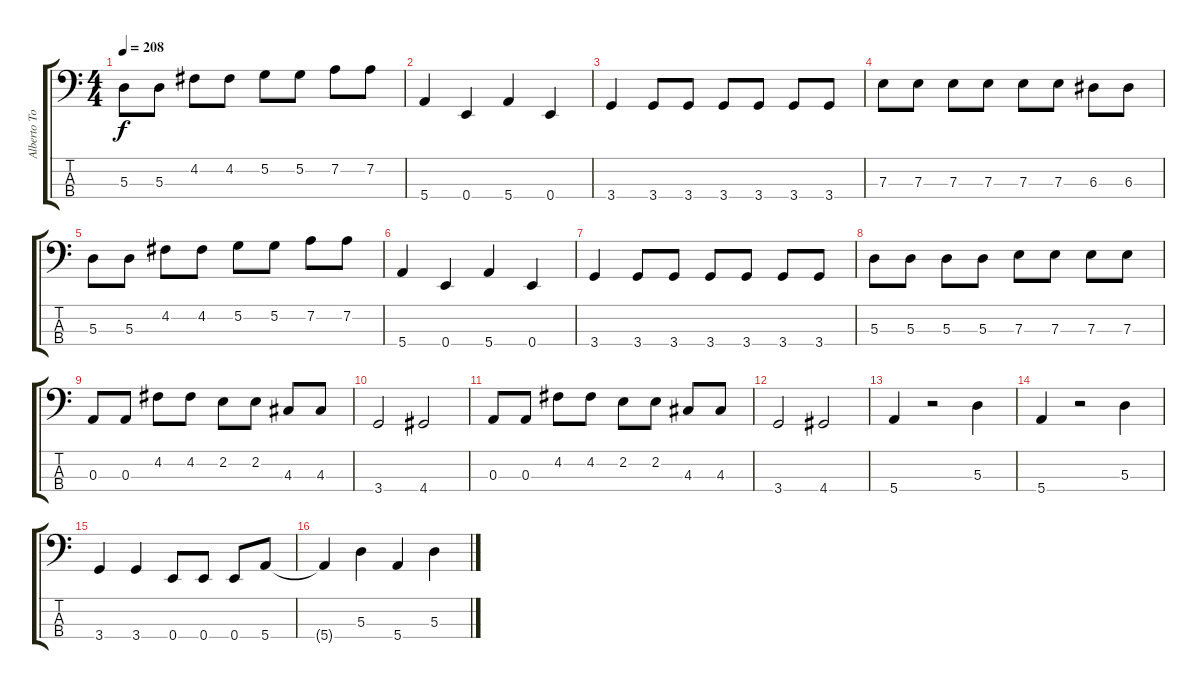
\track ("Alberto Torrado - Bajo" "Alberto To") {instrument electricbasspick}
\staff {score tabs}
\tuning (G2 D2 A1 E1) {hide}
\ts (4 4)
\tempo 208
\clef f4
\ks c
5.3.8{dy f} 5.3.8 4.2.8 4.2.8 5.2.8 5.2.8 7.2.8 7.2.8 |
5.4.4 0.4.4 5.4.4 0.4.4 |
3.4.4 3.4.8 3.4.8 3.4.8 3.4.8 3.4.8 3.4.8 |
7.3.8 7.3.8 7.3.8 7.3.8 7.3.8 7.3.8 6.3.8 6.3.8 |
5.3.8 5.3.8 4.2.8 4.2.8 5.2.8 5.2.8 7.2.8 7.2.8 |
5.4.4 0.4.4 5.4.4 0.4.4 |
3.4.4 3.4.8 3.4.8 3.4.8 3.4.8 3.4.8 3.4.8 |
5.3.8 5.3.8 5.3.8 5.3.8 7.3.8 7.3.8 7.3.8 7.3.8 |
0.3.8 0.3.8 4.2.8 4.2.8 2.2.8 2.2.8 4.3.8 4.3.8 |
3.4.2 4.4.2 |
0.3.8 0.3.8 4.2.8 4.2.8 2.2.8 2.2.8 4.3.8 4.3.8 |
3.4.2 4.4.2 |
5.4.4 r.2 5.3.4 |
5.4.4 r.2 5.3.4 |
3.4.4 3.4.4 0.4.8 0.4.8 0.4.8 5.4.8 |
5.4{t}.4 5.3.4 5.4.4 5.3.4
